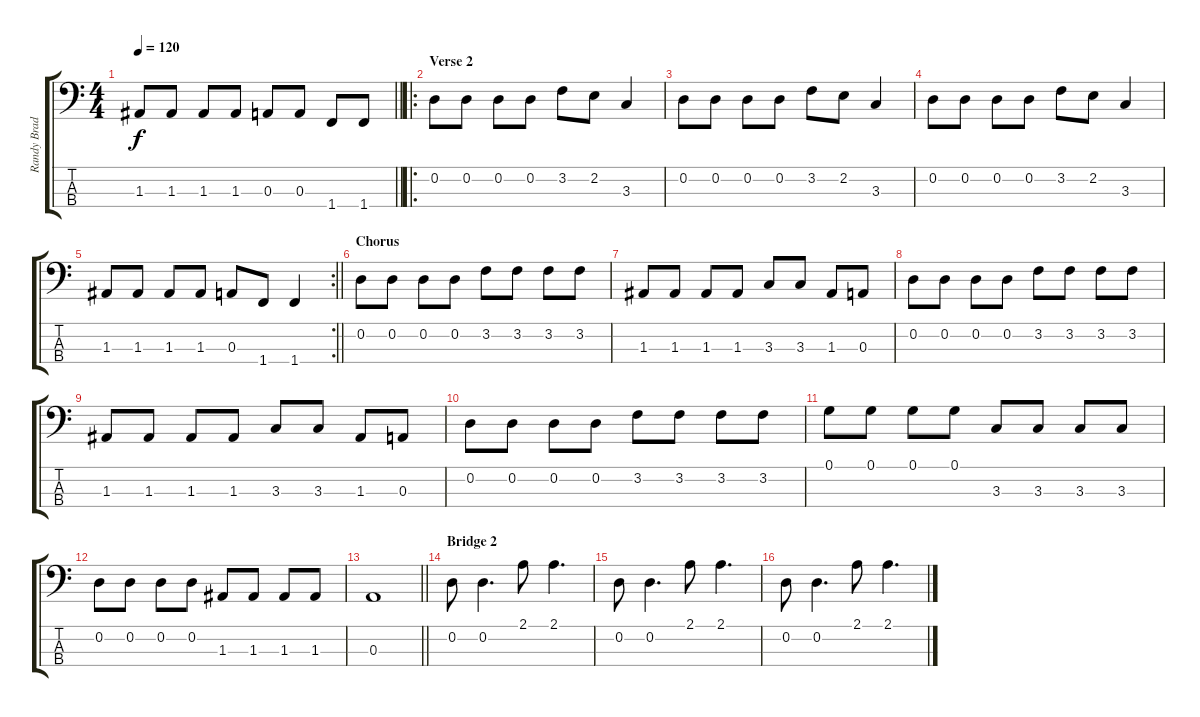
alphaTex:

\track ("Randy Bradbury" "Randy Brad") {instrument electricbasspick}
\staff {score tabs}
\tuning (G2 D2 A1 E1) {hide}
\ts (4 4)
\tempo 120
\clef f4
\barLineRight lightlight
\ks c
1.3.8{dy f} 1.3.8 1.3.8 1.3.8 0.3.8 0.3.8 1.4.8 1.4.8 |
\ro
\section ("" "Verse 2")
0.2.8 0.2.8 0.2.8 0.2.8 3.2.8 2.2.8 3.3.4 |
0.2.8 0.2.8 0.2.8 0.2.8 3.2.8 2.2.8 3.3.4 |
0.2.8 0.2.8 0.2.8 0.2.8 3.2.8 2.2.8 3.3.4 |
\rc 2
\barLineRight lightlight
1.3.8 1.3.8 1.3.8 1.3.8 0.3.8 1.4.8 1.4.4 |
\section ("" "Chorus")
0.2.8 0.2.8 0.2.8 0.2.8 3.2.8 3.2.8 3.2.8 3.2.8 |
1.3.8 1.3.8 1.3.8 1.3.8 3.3.8 3.3.8 1.3.8 0.3.8 |
0.2.8 0.2.8 0.2.8 0.2.8 3.2.8 3.2.8 3.2.8 3.2.8 |
1.3.8 1.3.8 1.3.8 1.3.8 3.3.8 3.3.8 1.3.8 0.3.8 |
0.2.8 0.2.8 0.2.8 0.2.8 3.2.8 3.2.8 3.2.8 3.2.8 |
0.1.8 0.1.8 0.1.8 0.1.8 3.3.8 3.3.8 3.3.8 3.3.8 |
0.2.8 0.2.8 0.2.8 0.2.8 1.3.8 1.3.8 1.3.8 1.3.8 |
\barLineRight lightlight
0.3.1 |
\section ("" "Bridge 2")
0.2.8 0.2.4{d} 2.1.8 2.1.4{d} |
0.2.8 0.2.4{d} 2.1.8 2.1.4{d} |
0.2.8 0.2.4{d} 2.1.8 2.1.4{d}
